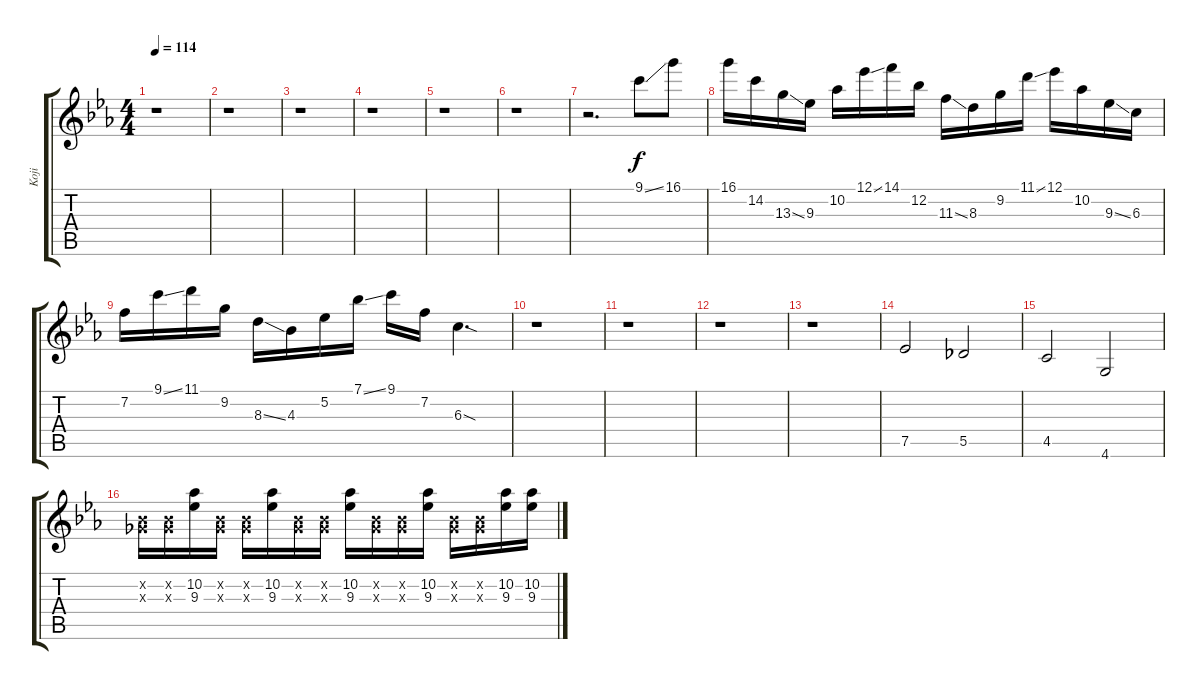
\track ("Koji" "Koji") {instrument electricguitarclean}
\staff {score tabs}
\tuning (Eb4 Bb3 Gb3 Db3 Ab2 Eb2) {hide}
\ts (4 4)
\tempo 114
\clef g2
\ks eb
r.1{dy f} |
r.1 |
r.1 |
r.1 |
r.1 |
r.1 |
r.2{d} 9.1{ss}.8 16.1.8 |
16.1.16 14.2.16 13.3{ss}.16 9.3.16 10.2.16 12.1{ss}.16 14.1.16 12.2.16 11.3{ss}.16 8.3.16 9.2.16 11.1{ss}.16 12.1.16 10.2.16 9.3{ss}.16 6.3.16 |
7.2.16 9.1{ss}.16 11.1.16 9.2.16 8.3{ss}.16 4.3.16 5.2.16 7.1{ss}.16 9.1.16 7.2.16 6.3{sod}.4{d} |
r.1 |
r.1 |
r.1 |
r.1 |
7.5.2{instrument distortionguitar} 5.5.2 |
4.5.2 4.6.2 |
(0.2{x} 0.3{x}).16 (0.2{x} 0.3{x}).16 (10.2 9.3).16 (0.2{x} 0.3{x}).16 (0.2{x} 0.3{x}).16 (10.2 9.3).16 (0.2{x} 0.3{x}).16 (0.2{x} 0.3{x}).16 (10.2 9.3).16 (0.2{x} 0.3{x}).16 (0.2{x} 0.3{x}).16 (10.2 9.3).16 (0.2{x} 0.3{x}).16 (0.2{x} 0.3{x}).16 (10.2 9.3).16 (10.2 9.3).16
